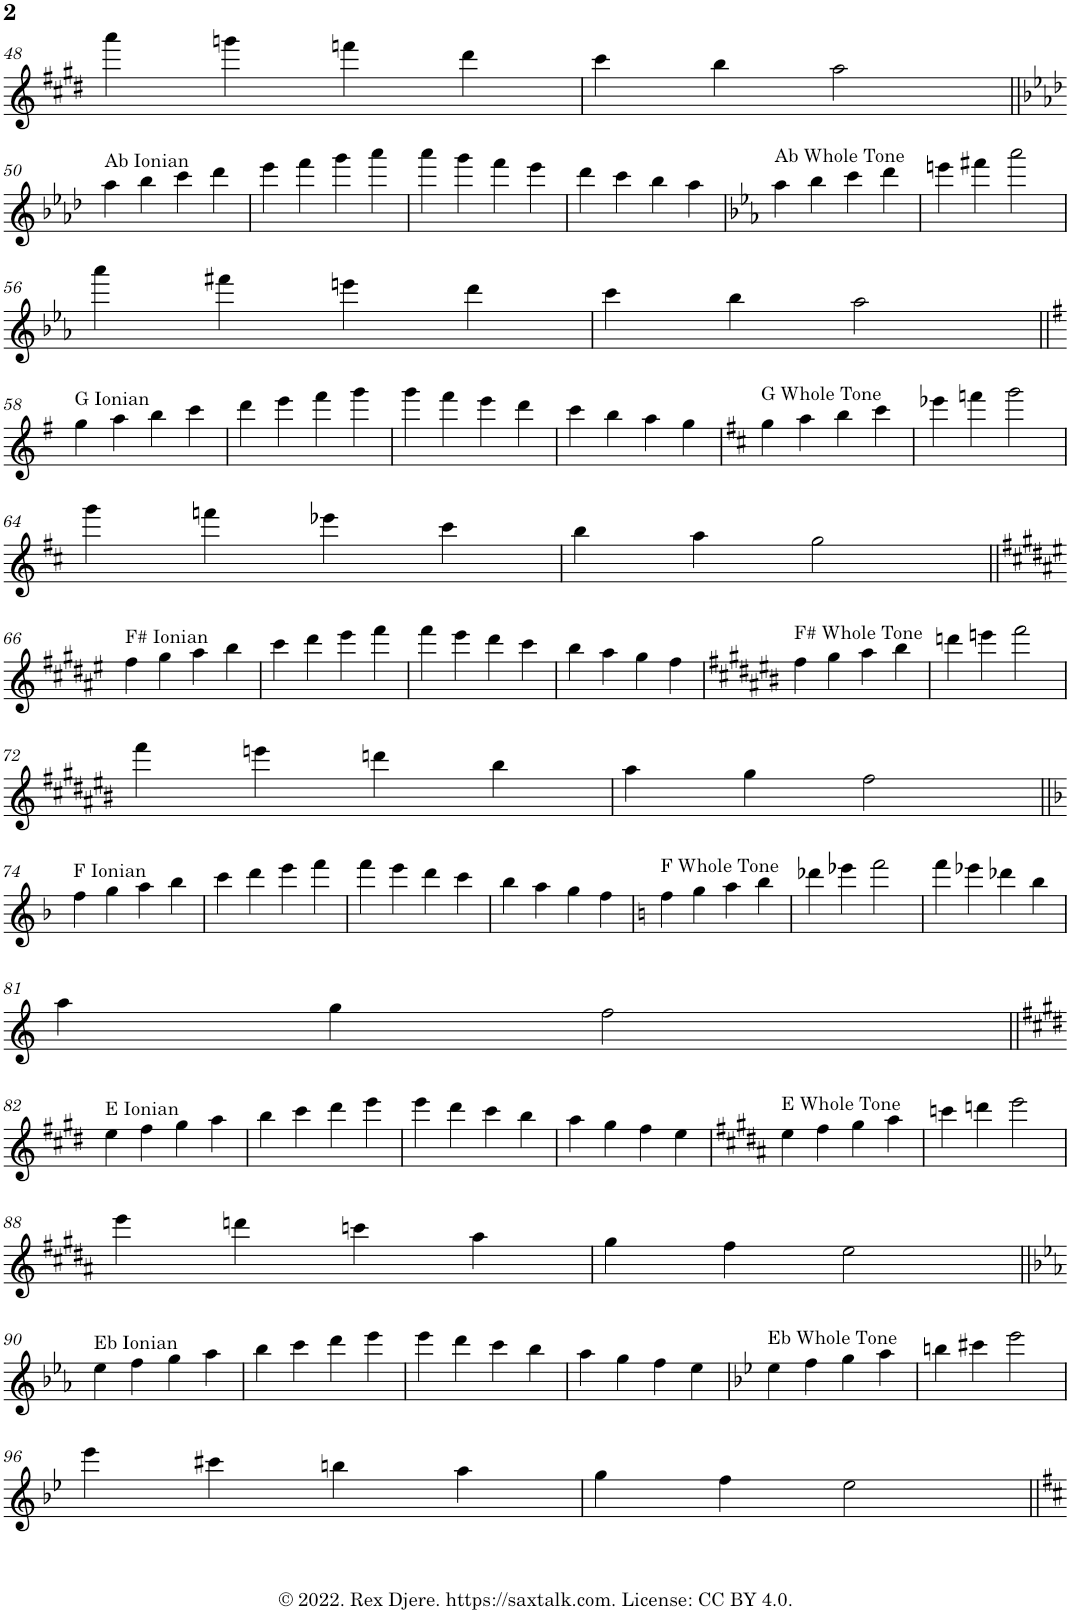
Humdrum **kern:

**kern
*part1
*staff1
*I"Alto Saxophone
*I'A. Sax.
!!LO:PB:g=z
*clefG2
*Trd5c9
*k[f#c#g#d#]
*M4/4
=48
4aaa\
4gggn\
4fffn\
4ddd#\
=49
4ccc#\
4bb\
2aa\
!!LO:LB:g=z
=50||
*k[b-e-a-d-]
!LO:TX:a:t=Ab Ionian
4aa-\
4bb-\
4ccc\
4ddd-\
=51
4eee-\
4fff\
4ggg\
4aaa-\
=52
4aaa-\
4ggg\
4fff\
4eee-\
=53
4ddd-\
4ccc\
4bb-\
4aa-\
=54
*k[b-e-a-]
!LO:TX:a:t=Ab Whole Tone
4aa-\
4bb-\
4ccc\
4ddd\
=55
4eeen\
4fff#X\
2aaa-\
!!LO:LB:g=z
=56
4aaa-\
4fff#X\
4eeen\
4ddd\
=57
4ccc\
4bb-\
2aa-\
!!LO:LB:g=z
=58||
*k[f#]
!LO:TX:a:t=G Ionian
4gg\
4aa\
4bb\
4ccc\
=59
4ddd\
4eee\
4fff#\
4ggg\
=60
4ggg\
4fff#\
4eee\
4ddd\
=61
4ccc\
4bb\
4aa\
4gg\
=62
*k[f#c#]
!LO:TX:a:t=G Whole Tone
4gg\
4aa\
4bb\
4ccc#\
=63
4eee-X\
4fffn\
2ggg\
!!LO:LB:g=z
=64
4ggg\
4fffn\
4eee-X\
4ccc#\
=65
4bb\
4aa\
2gg\
!!LO:LB:g=z
=66||
*k[f#c#g#d#a#e#]
!LO:TX:a:t=F# Ionian
4ff#\
4gg#\
4aa#\
4bb\
=67
4ccc#\
4ddd#\
4eee#\
4fff#\
=68
4fff#\
4eee#\
4ddd#\
4ccc#\
=69
4bb\
4aa#\
4gg#\
4ff#\
=70
*k[f#c#g#d#a#e#b#]
!LO:TX:a:t=F# Whole Tone
4ff#\
4gg#\
4aa#\
4bb#\
=71
4dddn\
4eeen\
2fff#\
!!LO:LB:g=z
=72
4fff#\
4eeen\
4dddn\
4bb#\
=73
4aa#\
4gg#\
2ff#\
!!LO:LB:g=z
=74||
*k[b-]
!LO:TX:a:t=F Ionian
4ff\
4gg\
4aa\
4bb-\
=75
4ccc\
4ddd\
4eee\
4fff\
=76
4fff\
4eee\
4ddd\
4ccc\
=77
4bb-\
4aa\
4gg\
4ff\
=78
*k[]
!LO:TX:a:t=F Whole Tone
4ff\
4gg\
4aa\
4bb\
=79
4ddd-X\
4eee-X\
2fff\
=80
4fff\
4eee-X\
4ddd-X\
4bb\
!!LO:LB:g=z
=81
4aa\
4gg\
2ff\
!!LO:LB:g=z
=82||
*k[f#c#g#d#]
!LO:TX:a:t=E Ionian
4ee\
4ff#\
4gg#\
4aa\
=83
4bb\
4ccc#\
4ddd#\
4eee\
=84
4eee\
4ddd#\
4ccc#\
4bb\
=85
4aa\
4gg#\
4ff#\
4ee\
=86
*k[f#c#g#d#a#]
!LO:TX:a:t=E Whole Tone
4ee\
4ff#\
4gg#\
4aa#\
=87
4cccn\
4dddn\
2eee\
!!LO:LB:g=z
=88
4eee\
4dddn\
4cccn\
4aa#\
=89
4gg#\
4ff#\
2ee\
!!LO:LB:g=z
=90||
*k[b-e-a-]
!LO:TX:a:t=Eb Ionian
4ee-\
4ff\
4gg\
4aa-\
=91
4bb-\
4ccc\
4ddd\
4eee-\
=92
4eee-\
4ddd\
4ccc\
4bb-\
=93
4aa-\
4gg\
4ff\
4ee-\
=94
*k[b-e-]
!LO:TX:a:t=Eb Whole Tone
4ee-\
4ff\
4gg\
4aa\
=95
4bbn\
4ccc#X\
2eee-\
!!LO:LB:g=z
=96
4eee-\
4ccc#X\
4bbn\
4aa\
=97
4gg\
4ff\
2ee-\
=||
*-
